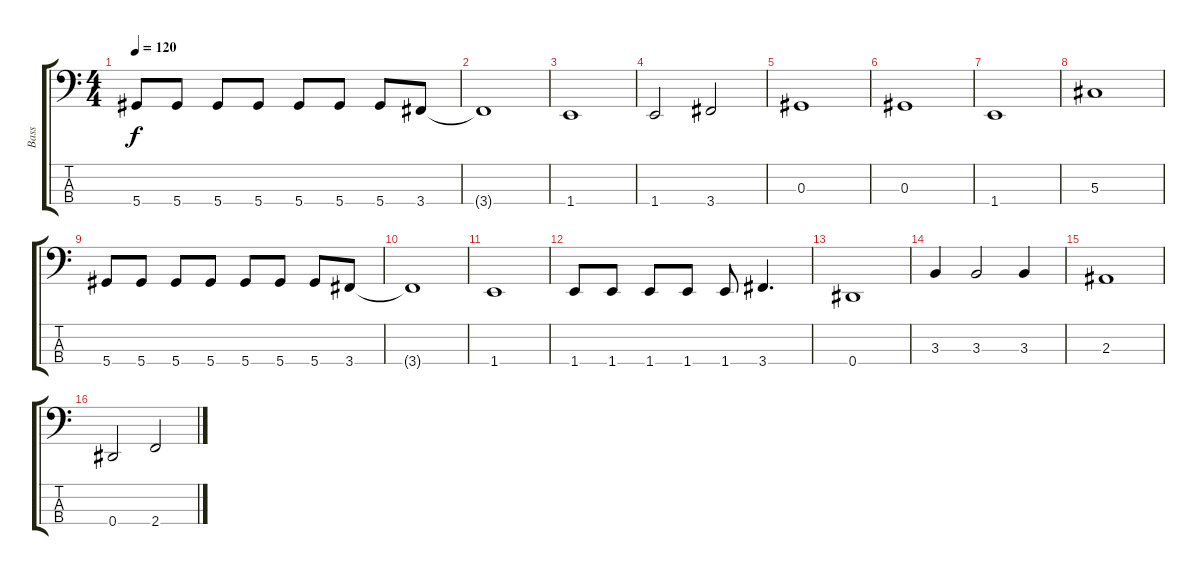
\track ("Bass" "Bass") {instrument electricbassfinger}
\staff {score tabs}
\tuning (Gb2 Db2 Ab1 Eb1) {hide}
\ts (4 4)
\tempo 120
\clef f4
\ks c
5.4.8{dy f} 5.4.8 5.4.8 5.4.8 5.4.8 5.4.8 5.4.8 3.4.8 |
3.4{t}.1 |
1.4.1 |
1.4.2 3.4.2 |
0.3.1 |
0.3.1 |
1.4.1 |
5.3.1 |
5.4.8 5.4.8 5.4.8 5.4.8 5.4.8 5.4.8 5.4.8 3.4.8 |
3.4{t}.1 |
1.4.1 |
1.4.8 1.4.8 1.4.8 1.4.8 1.4.8 3.4.4{d} |
0.4.1 |
3.3.4 3.3.2 3.3.4 |
2.3.1 |
0.4.2 2.4.2
